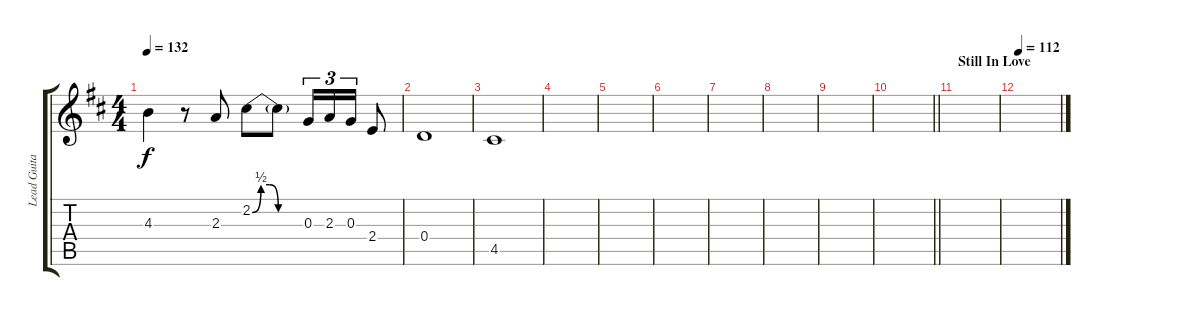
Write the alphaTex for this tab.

\track ("Lead Guitar 3" "Lead Guita") {instrument distortionguitar}
\staff {score tabs}
\tuning (E4 B3 G3 D3 A2 E2) {hide}
\ts (4 4)
\tempo 132
\clef g2
\ks d
4.3{t}.4{dy f} r.8 2.3.8 2.2{be (custom 0 0 10 2 20 2 30 0 60 0)}.8 2.2{t}.8 0.3.16{tu (3 2)} 2.3.16{tu (3 2)} 0.3.16{tu (3 2)} 2.4.8 |
0.4.1 |
4.5.1 |
|
|
|
|
|
|
\barLineRight lightlight
|
\section ("" "Still In Love")
|
\tempo 112
